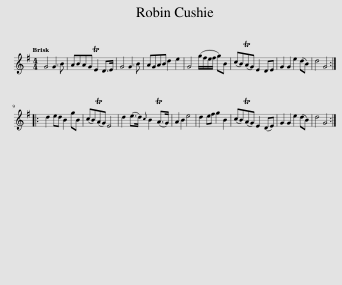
X:1
L:1/8
Q:1/4=120
M:4/4
I:linebreak $
K:G
V:1 treble
V:1
 G4 G3 B | ABAG TE2 D>E | G4 G3 B | AGAB d2 e2 | G4 (g/f/e/f/ g)B | %5
 (cB)(TAG) E2 DE | G2 G2 e2 (dB) | d4 G4 ::$ d2 ed B2 gB | (cB)(TAG) E4 | %10
 d2 (e>d){c} B2 (TA>G) | A2 B2 e4 | d2 ef g2 B2 | (cB)(TAG) E2 (DE) | G2 G2 e2 (dB) | %15
 d4 G4 :| %16
